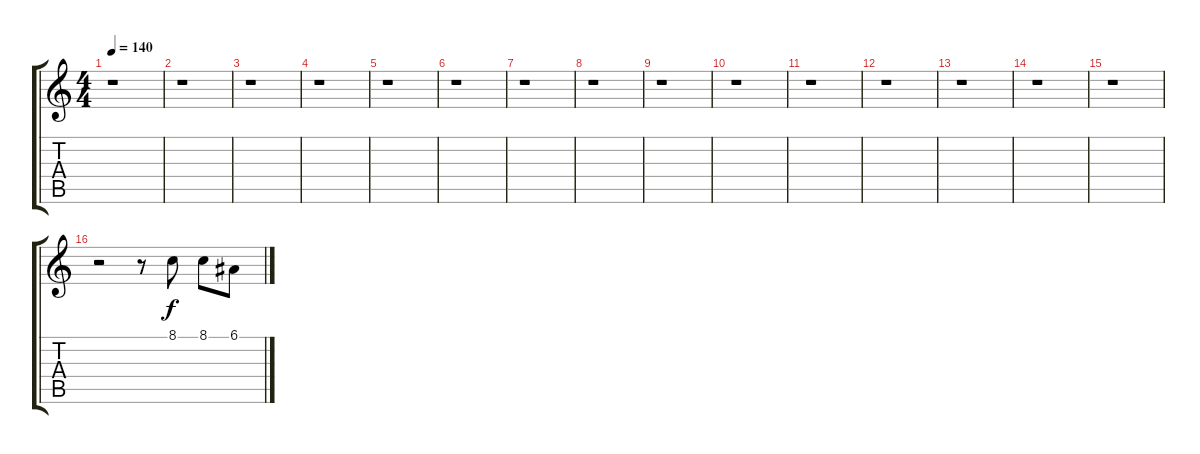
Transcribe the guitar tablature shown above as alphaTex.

\track "" {instrument lead3calliope}
\staff {score tabs}
\tuning (E4 B3 G3 D3 A2 E2) {hide}
\ts (4 4)
\tempo 140
\clef g2
\ks c
r.1{dy mp} |
r.1 |
r.1 |
r.1 |
r.1 |
r.1 |
r.1 |
r.1 |
r.1 |
r.1 |
r.1 |
r.1 |
r.1 |
r.1 |
r.1 |
r.2 r.8 8.1.8{dy f} 8.1.8 6.1.8
